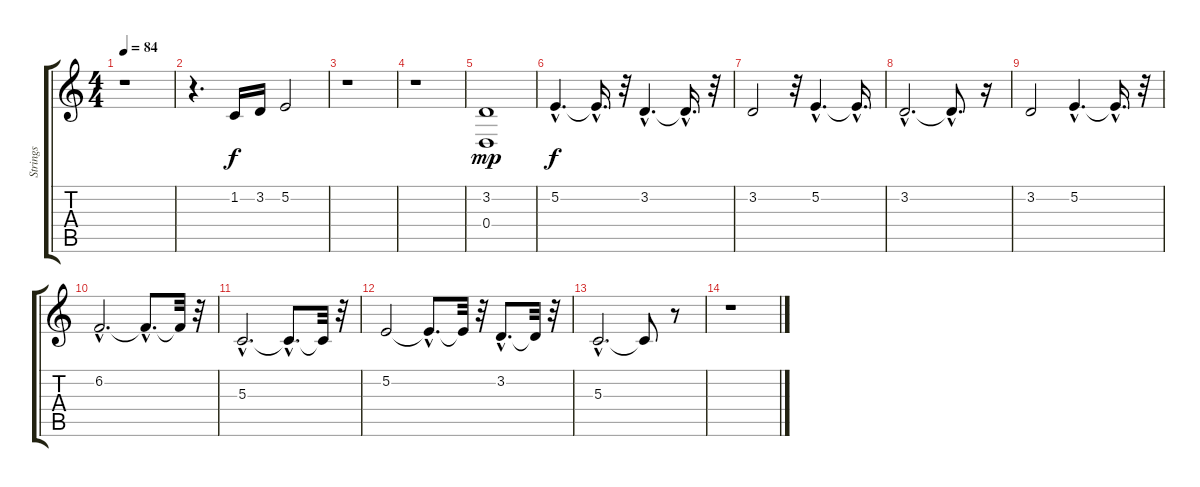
\track ("Strings" "Strings") {instrument stringensemble1}
\staff {score tabs}
\tuning (E4 B3 G3 D3 A2 E2) {hide}
\ts (4 4)
\tempo 84
\clef g2
\ks c
r.1{dy f} |
r.4{d} 1.2.16 3.2.16 5.2.2 |
r.1 |
r.1 |
(3.2 0.4).1{dy mp} |
5.2{hac}.4{d dy f} 5.2{hac t}.16{d} r.32 3.2{hac}.4{d} 3.2{hac t}.16{d} r.32 |
3.2.2 r.32 5.2{hac}.4{d} 5.2{hac t}.16{d} |
3.2{hac}.2{d} 3.2{hac t}.8{d} r.16 |
3.2.2 5.2{hac}.4{d} 5.2{hac t}.16{d} r.32 |
6.2{hac}.2{d} 6.2{hac t}.8{d} 6.2{t}.32 r.32 |
5.3{hac}.2{d} 5.3{hac t}.8{d} 5.3{t}.32 r.32 |
5.2.2 5.2{hac t}.8{d} 5.2{t}.32 r.32 3.2{hac}.8{d} 3.2{t}.32 r.32 |
5.3{hac}.2{d} 5.3{t}.8 r.8 |
r.1
